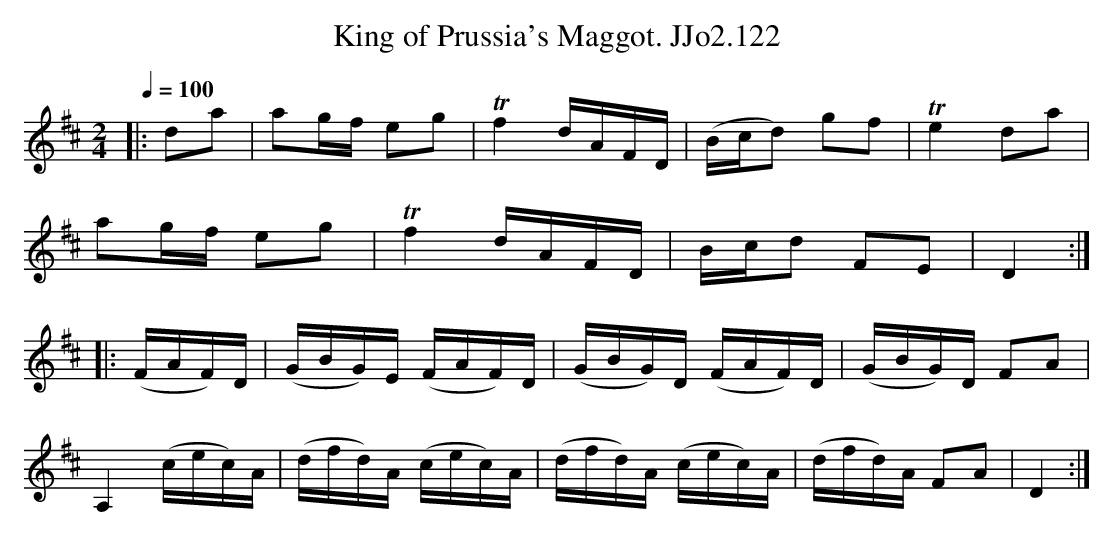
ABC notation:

X:1
T:King of Prussia's Maggot. JJo2.122
M:2/4
L:1/8
Q:1/4=100
K:D
|:da | ag/f/ eg | Tf2 d/A/F/D/ | (B/c/d) gf | Te2 da |
ag/f/ eg | Tf2 d/A/F/D/ | B/c/d FE | D2 :|
|: [L:1/16](FAF)D |(GBG)E (FAF)D | (GBG)D (FAF)D | (GBG)D F2A2 |
A,4 (cec)A |(dfd)A (cec)A | (dfd)A (cec)A | (dfd)A F2A2 | D4 :|
